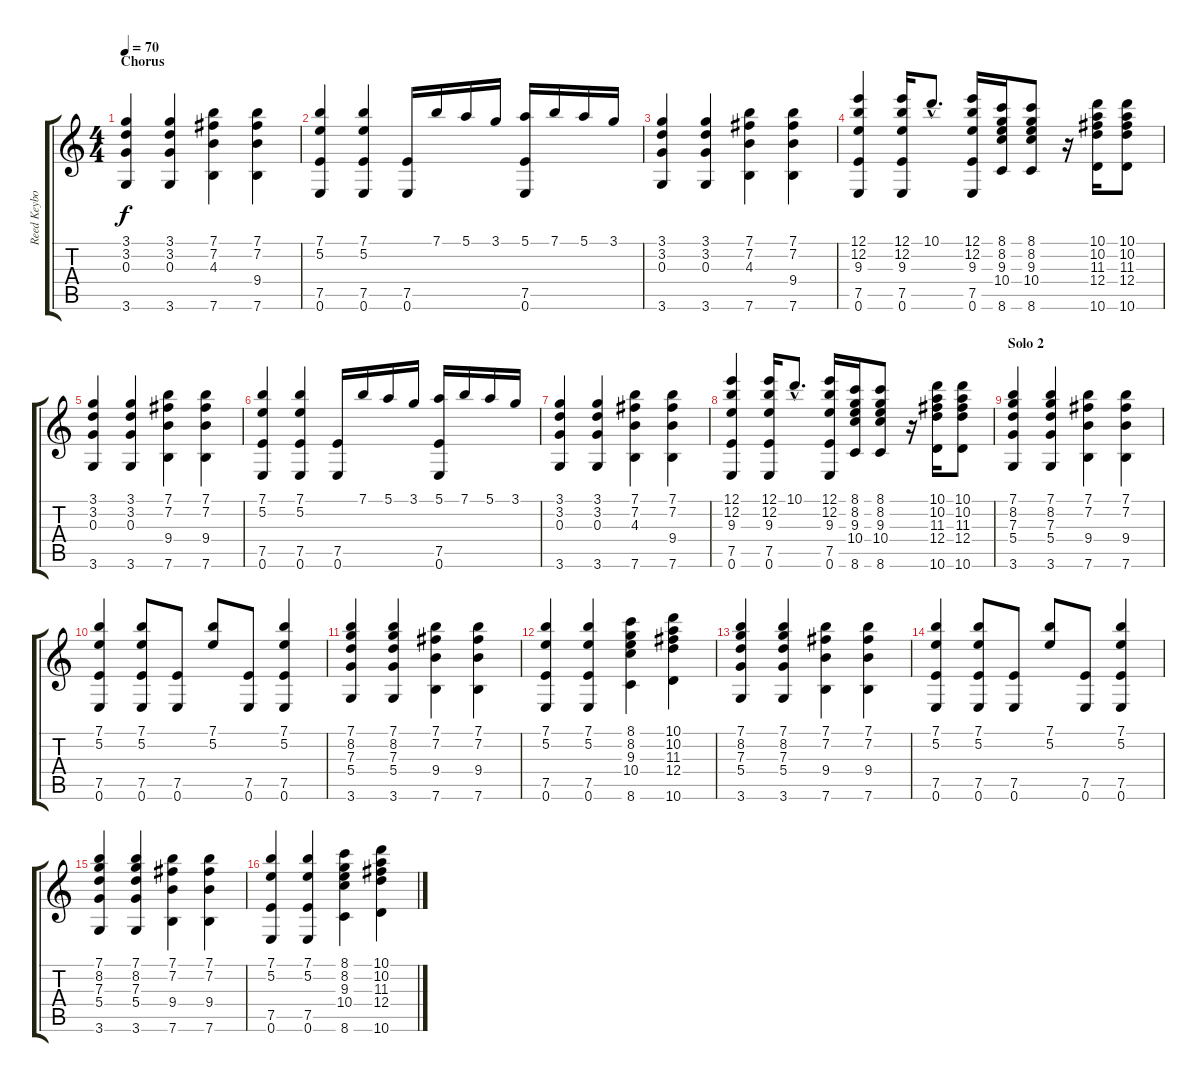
\track ("Reed Keyboards" "Reed Keybo") {instrument acousticguitarsteel}
\staff {score tabs}
\tuning (E4 B3 G3 D3 A2 E2) {hide}
\ts (4 4)
\section ("" "Chorus")
\tempo 70
\clef g2
\ks c
(3.1 3.2 0.3 3.6).4{dy f} (3.1 3.2 0.3 3.6).4 (7.1 7.2 4.3 7.6).4 (7.1 7.2 9.4 7.6).4 |
(7.1 5.2 7.5 0.6).4 (7.1 5.2 7.5 0.6).4 (7.5 0.6).16 7.1.16 5.1.16 3.1.16 (5.1 7.5 0.6).16 7.1.16 5.1.16 3.1.16 |
(3.1 3.2 0.3 3.6).4 (3.1 3.2 0.3 3.6).4 (7.1 7.2 4.3 7.6).4 (7.1 7.2 9.4 7.6).4 |
(12.1 12.2 9.3 7.5 0.6).4 (12.1 12.2 9.3 7.5 0.6).16 10.1{hac}.8{d} (12.1 12.2 9.3 7.5 0.6).16 (8.1 8.2 9.3 10.4 8.6).16 (8.1 8.2 9.3 10.4 8.6).8 r.16 (10.1 10.2 11.3 12.4 10.6).16 (10.1 10.2 11.3 12.4 10.6).8 |
(3.1 3.2 0.3 3.6).4 (3.1 3.2 0.3 3.6).4 (7.1 7.2 9.4 7.6).4 (7.1 7.2 9.4 7.6).4 |
(7.1 5.2 7.5 0.6).4 (7.1 5.2 7.5 0.6).4 (7.5 0.6).16 7.1.16 5.1.16 3.1.16 (5.1 7.5 0.6).16 7.1.16 5.1.16 3.1.16 |
(3.1 3.2 0.3 3.6).4 (3.1 3.2 0.3 3.6).4 (7.1 7.2 4.3 7.6).4 (7.1 7.2 9.4 7.6).4 |
(12.1 12.2 9.3 7.5 0.6).4 (12.1 12.2 9.3 7.5 0.6).16 10.1{hac}.8{d} (12.1 12.2 9.3 7.5 0.6).16 (8.1 8.2 9.3 10.4 8.6).16 (8.1 8.2 9.3 10.4 8.6).8 r.16 (10.1 10.2 11.3 12.4 10.6).16 (10.1 10.2 11.3 12.4 10.6).8 |
\section ("" "Solo 2")
(7.1 8.2 7.3 5.4 3.6).4 (7.1 8.2 7.3 5.4 3.6).4 (7.1 7.2 9.4 7.6).4 (7.1 7.2 9.4 7.6).4 |
(7.1 5.2 7.5 0.6).4 (7.1 5.2 7.5 0.6).8 (7.5 0.6).8 (7.1 5.2).8 (7.5 0.6).8 (7.1 5.2 7.5 0.6).4 |
(7.1 8.2 7.3 5.4 3.6).4 (7.1 8.2 7.3 5.4 3.6).4 (7.1 7.2 9.4 7.6).4 (7.1 7.2 9.4 7.6).4 |
(7.1 5.2 7.5 0.6).4 (7.1 5.2 7.5 0.6).4 (8.1 8.2 9.3 10.4 8.6).4 (10.1 10.2 11.3 12.4 10.6).4 |
(7.1 8.2 7.3 5.4 3.6).4 (7.1 8.2 7.3 5.4 3.6).4 (7.1 7.2 9.4 7.6).4 (7.1 7.2 9.4 7.6).4 |
(7.1 5.2 7.5 0.6).4 (7.1 5.2 7.5 0.6).8 (7.5 0.6).8 (7.1 5.2).8 (7.5 0.6).8 (7.1 5.2 7.5 0.6).4 |
(7.1 8.2 7.3 5.4 3.6).4 (7.1 8.2 7.3 5.4 3.6).4 (7.1 7.2 9.4 7.6).4 (7.1 7.2 9.4 7.6).4 |
(7.1 5.2 7.5 0.6).4 (7.1 5.2 7.5 0.6).4 (8.1 8.2 9.3 10.4 8.6).4 (10.1 10.2 11.3 12.4 10.6).4
